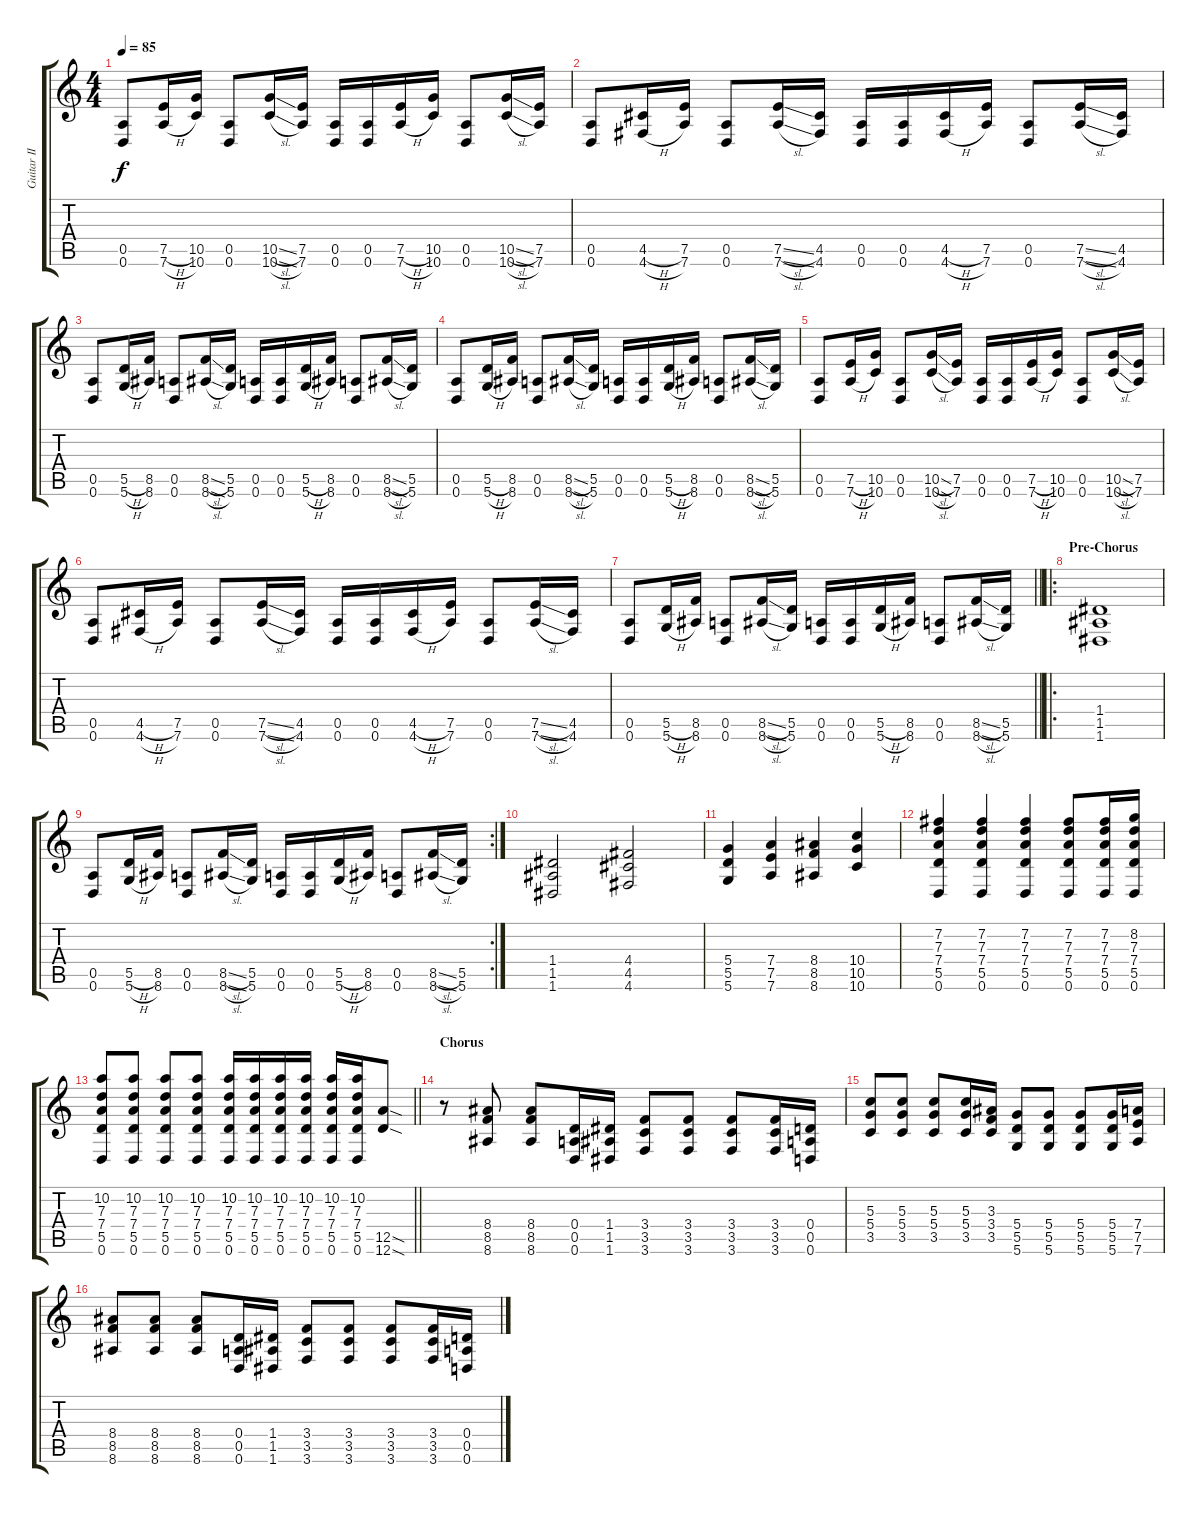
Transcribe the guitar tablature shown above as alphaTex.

\track ("Guitar II" "Guitar II") {instrument overdrivenguitar}
\staff {score tabs}
\tuning (E4 B3 G3 D3 A2 D2) {hide}
\ts (4 4)
\tempo 85
\clef g2
\ks c
(0.5 0.6).8{dy f} (7.5{h} 7.6{h}).16 (10.5 10.6).16 (0.5 0.6).8 (10.5{sl} 10.6{sl}).16 (7.5 7.6).16 (0.5 0.6).16 (0.5 0.6).16 (7.5{h} 7.6{h}).16 (10.5 10.6).16 (0.5 0.6).8 (10.5{sl} 10.6{sl}).16 (7.5 7.6).16 |
(0.5 0.6).8 (4.5{h} 4.6{h}).16 (7.5 7.6).16 (0.5 0.6).8 (7.5{sl} 7.6{sl}).16 (4.5 4.6).16 (0.5 0.6).16 (0.5 0.6).16 (4.5{h} 4.6{h}).16 (7.5 7.6).16 (0.5 0.6).8 (7.5{sl} 7.6{sl}).16 (4.5 4.6).16 |
(0.5 0.6).8 (5.5{h} 5.6{h}).16 (8.5 8.6).16 (0.5 0.6).8 (8.5{sl} 8.6{sl}).16 (5.5 5.6).16 (0.5 0.6).16 (0.5 0.6).16 (5.5{h} 5.6{h}).16 (8.5 8.6).16 (0.5 0.6).8 (8.5{sl} 8.6{sl}).16 (5.5 5.6).16 |
(0.5 0.6).8 (5.5{h} 5.6{h}).16 (8.5 8.6).16 (0.5 0.6).8 (8.5{sl} 8.6{sl}).16 (5.5 5.6).16 (0.5 0.6).16 (0.5 0.6).16 (5.5{h} 5.6{h}).16 (8.5 8.6).16 (0.5 0.6).8 (8.5{sl} 8.6{sl}).16 (5.5 5.6).16 |
(0.5 0.6).8 (7.5{h} 7.6{h}).16 (10.5 10.6).16 (0.5 0.6).8 (10.5{sl} 10.6{sl}).16 (7.5 7.6).16 (0.5 0.6).16 (0.5 0.6).16 (7.5{h} 7.6{h}).16 (10.5 10.6).16 (0.5 0.6).8 (10.5{sl} 10.6{sl}).16 (7.5 7.6).16 |
(0.5 0.6).8 (4.5{h} 4.6{h}).16 (7.5 7.6).16 (0.5 0.6).8 (7.5{sl} 7.6{sl}).16 (4.5 4.6).16 (0.5 0.6).16 (0.5 0.6).16 (4.5{h} 4.6{h}).16 (7.5 7.6).16 (0.5 0.6).8 (7.5{sl} 7.6{sl}).16 (4.5 4.6).16 |
\barLineRight lightlight
(0.5 0.6).8 (5.5{h} 5.6{h}).16 (8.5 8.6).16 (0.5 0.6).8 (8.5{sl} 8.6{sl}).16 (5.5 5.6).16 (0.5 0.6).16 (0.5 0.6).16 (5.5{h} 5.6{h}).16 (8.5 8.6).16 (0.5 0.6).8 (8.5{sl} 8.6{sl}).16 (5.5 5.6).16 |
\ro
\section ("" "Pre-Chorus")
(1.4 1.5 1.6).1 |
\rc 2
(0.5 0.6).8 (5.5{h} 5.6{h}).16 (8.5 8.6).16 (0.5 0.6).8 (8.5{sl} 8.6{sl}).16 (5.5 5.6).16 (0.5 0.6).16 (0.5 0.6).16 (5.5{h} 5.6{h}).16 (8.5 8.6).16 (0.5 0.6).8 (8.5{sl} 8.6{sl}).16 (5.5 5.6).16 |
(1.4 1.5 1.6).2 (4.4 4.5 4.6).2 |
(5.4 5.5 5.6).4 (7.4 7.5 7.6).4 (8.4 8.5 8.6).4 (10.4 10.5 10.6).4 |
(7.2 7.3 7.4 5.5 0.6).4 (7.2 7.3 7.4 5.5 0.6).4 (7.2 7.3 7.4 5.5 0.6).4 (7.2 7.3 7.4 5.5 0.6).8 (7.2 7.3 7.4 5.5 0.6).16 (8.2 7.3 7.4 5.5 0.6).16 |
\barLineRight lightlight
(10.2 7.3 7.4 5.5 0.6).8 (10.2 7.3 7.4 5.5 0.6).8 (10.2 7.3 7.4 5.5 0.6).8 (10.2 7.3 7.4 5.5 0.6).8 (10.2 7.3 7.4 5.5 0.6).16 (10.2 7.3 7.4 5.5 0.6).16 (10.2 7.3 7.4 5.5 0.6).16 (10.2 7.3 7.4 5.5 0.6).16 (10.2 7.3 7.4 5.5 0.6).16 (10.2 7.3 7.4 5.5 0.6).16 (12.5{sod} 12.6{sod}).8 |
\section ("" "Chorus")
r.8 (8.4 8.5 8.6).8 (8.4 8.5 8.6).8 (0.4 0.5 0.6).16 (1.4 1.5 1.6).16 (3.4 3.5 3.6).8 (3.4 3.5 3.6).8 (3.4 3.5 3.6).8 (3.4 3.5 3.6).16 (0.4 0.5 0.6).16 |
(5.3 5.4 3.5).8 (5.3 5.4 3.5).8 (5.3 5.4 3.5).8 (5.3 5.4 3.5).16 (3.3 3.4 3.5).16 (5.4 5.5 5.6).8 (5.4 5.5 5.6).8 (5.4 5.5 5.6).8 (5.4 5.5 5.6).16 (7.4 7.5 7.6).16 |
(8.4 8.5 8.6).8 (8.4 8.5 8.6).8 (8.4 8.5 8.6).8 (0.4 0.5 0.6).16 (1.4 1.5 1.6).16 (3.4 3.5 3.6).8 (3.4 3.5 3.6).8 (3.4 3.5 3.6).8 (3.4 3.5 3.6).16 (0.4 0.5 0.6).16
